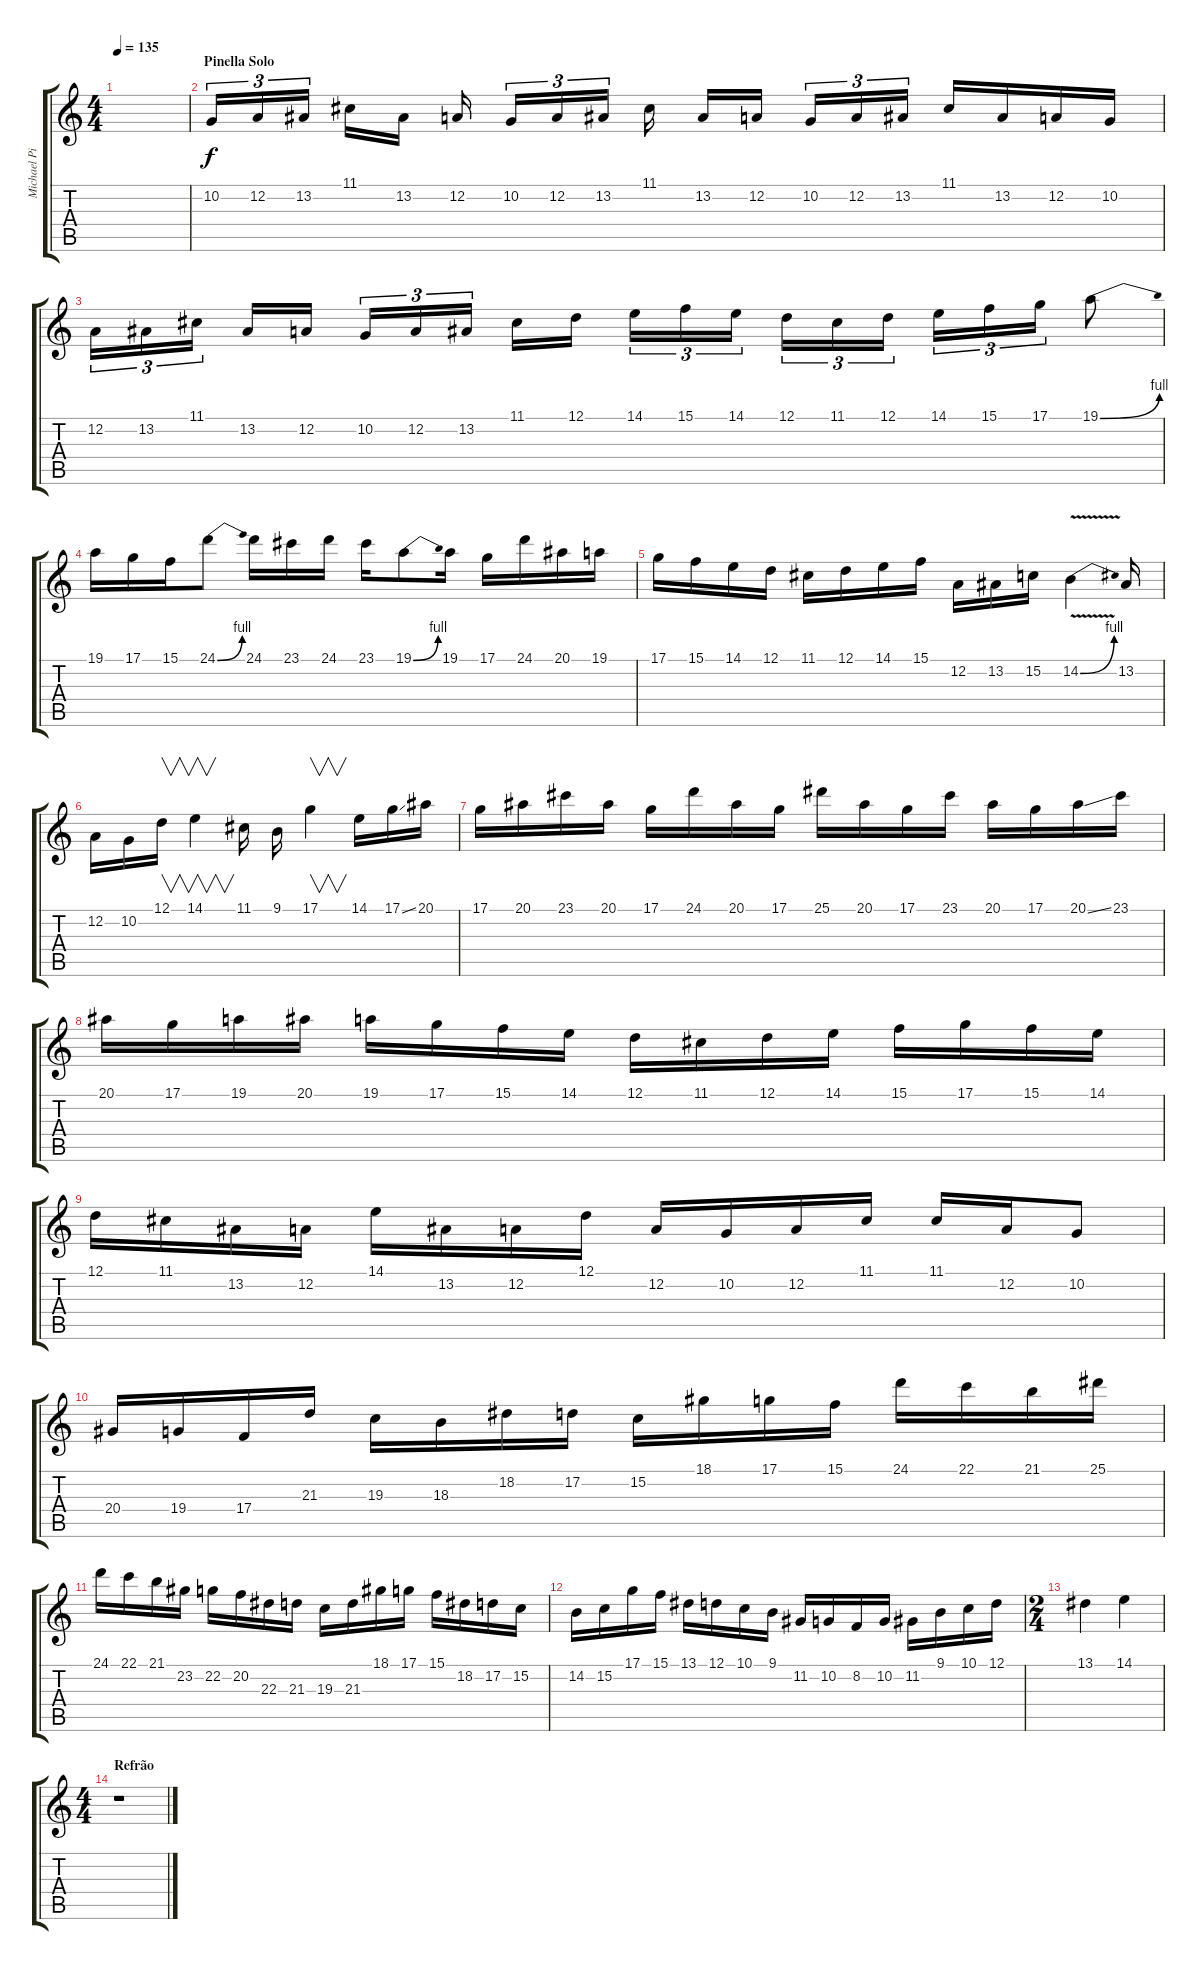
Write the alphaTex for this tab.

\track ("Michael Pinella Solos" "Michael Pi") {instrument lead2sawtooth}
\staff {score tabs}
\tuning (D4 A3 F3 C3 G2 D2) {hide}
\ts (4 4)
\tempo 135
\clef g2
\ks c
|
\section ("" "Pinella Solo")
10.2.16{tu (3 2)} 12.2.16{tu (3 2)} 13.2.16{tu (3 2)} 11.1.16 13.2.16 12.2.16 10.2.16{tu (3 2)} 12.2.16{tu (3 2)} 13.2.16{tu (3 2)} 11.1.16 13.2.16 12.2.16 10.2.16{tu (3 2)} 12.2.16{tu (3 2)} 13.2.16{tu (3 2)} 11.1.16 13.2.16 12.2.16 10.2.16 |
12.2.16{tu (3 2)} 13.2.16{tu (3 2)} 11.1.16{tu (3 2)} 13.2.16 12.2.16 10.2.16{tu (3 2)} 12.2.16{tu (3 2)} 13.2.16{tu (3 2)} 11.1.16 12.1.16 14.1.16{tu (3 2)} 15.1.16{tu (3 2)} 14.1.16{tu (3 2)} 12.1.16{tu (3 2)} 11.1.16{tu (3 2)} 12.1.16{tu (3 2)} 14.1.16{tu (3 2)} 15.1.16{tu (3 2)} 17.1.16{tu (3 2)} 19.1{be (bend 0 0 60 4)}.8 |
19.1.16 17.1.16 15.1.16 24.1{be (bend 0 0 60 4)}.8 24.1.16 23.1.16 24.1.16 23.1.16 19.1{be (bend 0 0 60 4)}.8 19.1.16 17.1.16 24.1.16 20.1.16 19.1.16 |
17.1.16 15.1.16 14.1.16 12.1.16 11.1.16 12.1.16 14.1.16 15.1.16 12.2.16 13.2.16 15.2.16 14.2{be (bend 0 0 60 4) v}.4 13.2.16 |
12.2.16 10.2.16 12.1.16{v} 14.1.4{v} 11.1.16 9.1.16 17.1.4{v} 14.1.16 17.1{ss}.16 20.1.16 |
17.1.16 20.1.16 23.1.16 20.1.16 17.1.16 24.1.16 20.1.16 17.1.16 25.1.16 20.1.16 17.1.16 23.1.16 20.1.16 17.1.16 20.1{ss}.16 23.1.16 |
20.1.16 17.1.16 19.1.16 20.1.16 19.1.16 17.1.16 15.1.16 14.1.16 12.1.16 11.1.16 12.1.16 14.1.16 15.1.16 17.1.16 15.1.16 14.1.16 |
12.1.16 11.1.16 13.2.16 12.2.16 14.1.16 13.2.16 12.2.16 12.1.16 12.2.16 10.2.16 12.2.16 11.1.16 11.1.16 12.2.16 10.2.8 |
20.4.16 19.4.16 17.4.16 21.3.16 19.3.16 18.3.16 18.2.16 17.2.16 15.2.16 18.1.16 17.1.16 15.1.16 24.1.16 22.1.16 21.1.16 25.1.16 |
24.1.16 22.1.16 21.1.16 23.2.16 22.2.16 20.2.16 22.3.16 21.3.16 19.3.16 21.3.16 18.1.16 17.1.16 15.1.16 18.2.16 17.2.16 15.2.16 |
14.2.16 15.2.16 17.1.16 15.1.16 13.1.16 12.1.16 10.1.16 9.1.16 11.2.16 10.2.16 8.2.16 10.2.16 11.2.16 9.1.16 10.1.16 12.1.16 |
\ts (2 4)
13.1.4 14.1.4 |
\ts (4 4)
\section ("" "Refrão")
r.1
